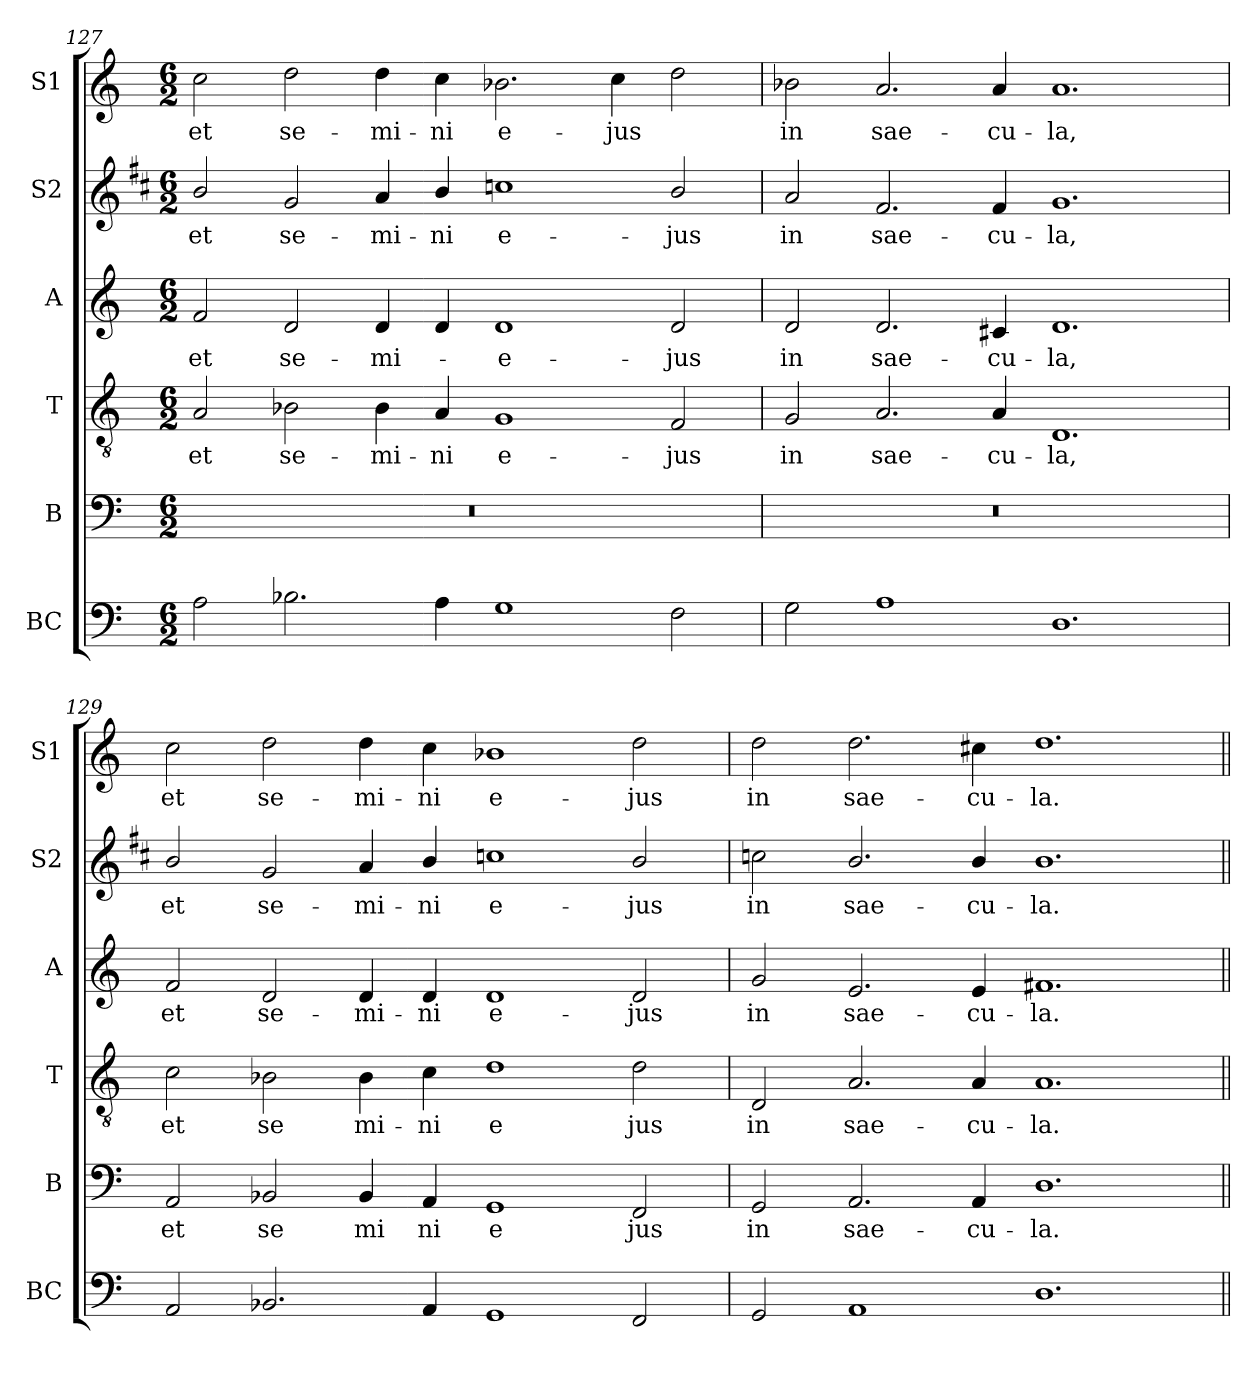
**kern	**kern	**text	**kern	**text	**kern	**text	**kern	**text	**kern	**text
*part6	*part5	*part5	*part4	*part4	*part3	*part3	*part2	*part2	*part1	*part1
*staff6	*staff5	*staff5	*staff4	*staff4	*staff3	*staff3	*staff2	*staff2	*staff1	*staff1
*I"BC	*I"B	*	*I"T	*	*I"A	*	*I"S2	*	*I"S1	*
*I'BC	*I'B	*	*I'T	*	*I'A	*	*I'S2	*	*I'S1	*
*clefF4	*clefF4	*	*clefGv2	*	*clefG2	*	*clefG2	*	*clefG2	*
*	*	*	*	*	*	*	*ITrd1c2	*	*	*
*k[]	*k[]	*	*k[]	*	*k[]	*	*k[]	*	*k[]	*
*M6/2	*M6/2	*	*M6/2	*	*M6/2	*	*M6/2	*	*M6/2	*
=127	=127	=127	=127	=127	=127	=127	=127	=127	=127	=127
!	!	!	!	!LO:LY:b	!	!LO:LY:b	!	!LO:LY:b	!	!LO:LY:b
2A\	0.r	.	2A/	et	2f/	et	2a/	et	2cc\	et
!	!	!	!	!LO:LY:b	!	!LO:LY:b	!	!LO:LY:b	!	!LO:LY:b
2.B-X\	.	.	2B-X\	se-	2d/	se-	2f/	se-	2dd\	se-
!	!	!	!	!LO:LY:b	!	!LO:LY:b	!	!LO:LY:b	!	!LO:LY:b
.	.	.	4B-\	-mi-	4d/	-mi-	4g/	-mi-	4dd\	-mi-
!	!	!	!	!LO:LY:b	!	!	!	!LO:LY:b	!	!LO:LY:b
4A\	.	.	4A/	-ni	4d/	.	4a/	-ni	4cc\	-ni
!	!	!	!	!LO:LY:b	!	!LO:LY:b	!	!LO:LY:b	!	!LO:LY:b
1G	.	.	1G	e-	1d	e-	1b-X	e-	2.b-X\	e-
!	!	!	!	!	!	!	!	!	!	!LO:LY:b
.	.	.	.	.	.	.	.	.	4cc\	-jus
!	!	!	!	!LO:LY:b	!	!LO:LY:b	!	!LO:LY:b	!	!
2F\	.	.	2F/	-jus	2d/	-jus	2a/	-jus	2dd\	.
=128	=128	=128	=128	=128	=128	=128	=128	=128	=128	=128
!	!	!	!	!LO:LY:b	!	!LO:LY:b	!	!LO:LY:b	!	!LO:LY:b
2G\	0.r	.	2G/	in	2d/	in	2g/	in	2b-X\	in
!	!	!	!	!LO:LY:b	!	!LO:LY:b	!	!LO:LY:b	!	!LO:LY:b
1A	.	.	2.A/	sae-	2.d/	sae-	2.e/	sae-	2.a/	sae-
!	!	!	!	!LO:LY:b	!	!LO:LY:b	!	!LO:LY:b	!	!LO:LY:b
.	.	.	4A/	-cu-	4c#X/	-cu-	4e/	-cu-	4a/	-cu-
!	!	!	!	!LO:LY:b	!	!LO:LY:b	!	!LO:LY:b	!	!LO:LY:b
1.D	.	.	1.D	-la,	1.d	-la,	1.f	-la,	1.a	-la,
=129	=129	=129	=129	=129	=129	=129	=129	=129	=129	=129
!	!	!LO:LY:b	!	!LO:LY:b	!	!LO:LY:b	!	!LO:LY:b	!	!LO:LY:b
2AA/	2AA/	et	2c\	et	2f/	et	2a/	et	2cc\	et
!	!	!LO:LY:b	!	!LO:LY:b	!	!LO:LY:b	!	!LO:LY:b	!	!LO:LY:b
2.BB-X/	2BB-X/	se	2B-X\	se	2d/	se-	2f/	se-	2dd\	se-
!	!	!LO:LY:b	!	!LO:LY:b	!	!LO:LY:b	!	!LO:LY:b	!	!LO:LY:b
.	4BB-/	mi	4B-\	-mi-	4d/	-mi-	4g/	-mi-	4dd\	-mi-
!	!	!LO:LY:b	!	!LO:LY:b	!	!LO:LY:b	!	!LO:LY:b	!	!LO:LY:b
4AA/	4AA/	ni	4c\	-ni	4d/	-ni	4a/	-ni	4cc\	-ni
!	!	!LO:LY:b	!	!LO:LY:b	!	!LO:LY:b	!	!LO:LY:b	!	!LO:LY:b
1GG	1GG	e	1d	e	1d	e-	1b-X	e-	1b-X	e-
!	!	!LO:LY:b	!	!LO:LY:b	!	!LO:LY:b	!	!LO:LY:b	!	!LO:LY:b
2FF/	2FF/	jus	2d\	-jus	2d/	-jus	2a/	-jus	2dd\	-jus
!!LO:PB:g=z
=130	=130	=130	=130	=130	=130	=130	=130	=130	=130	=130
!	!	!LO:LY:b	!	!LO:LY:b	!	!LO:LY:b	!	!LO:LY:b	!	!LO:LY:b
2GG/	2GG/	in	2D/	in	2g/	in	2b-X\	in	2dd\	in
!	!	!LO:LY:b	!	!LO:LY:b	!	!LO:LY:b	!	!LO:LY:b	!	!LO:LY:b
1AA	2.AA/	sae-	2.A/	sae-	2.e/	sae-	2.a/	sae-	2.dd\	sae-
!	!	!LO:LY:b	!	!LO:LY:b	!	!LO:LY:b	!	!LO:LY:b	!	!LO:LY:b
.	4AA/	-cu-	4A/	-cu-	4e/	-cu-	4a/	-cu-	4cc#X\	-cu-
!	!	!LO:LY:b	!	!LO:LY:b	!	!LO:LY:b	!	!LO:LY:b	!	!LO:LY:b
1.D	1.D	-la.	1.A	-la.	1.f#X	-la.	1.a	-la.	1.dd	-la.
=||	=||	=||	=||	=||	=||	=||	=||	=||	=||	=||
*-	*-	*-	*-	*-	*-	*-	*-	*-	*-	*-
